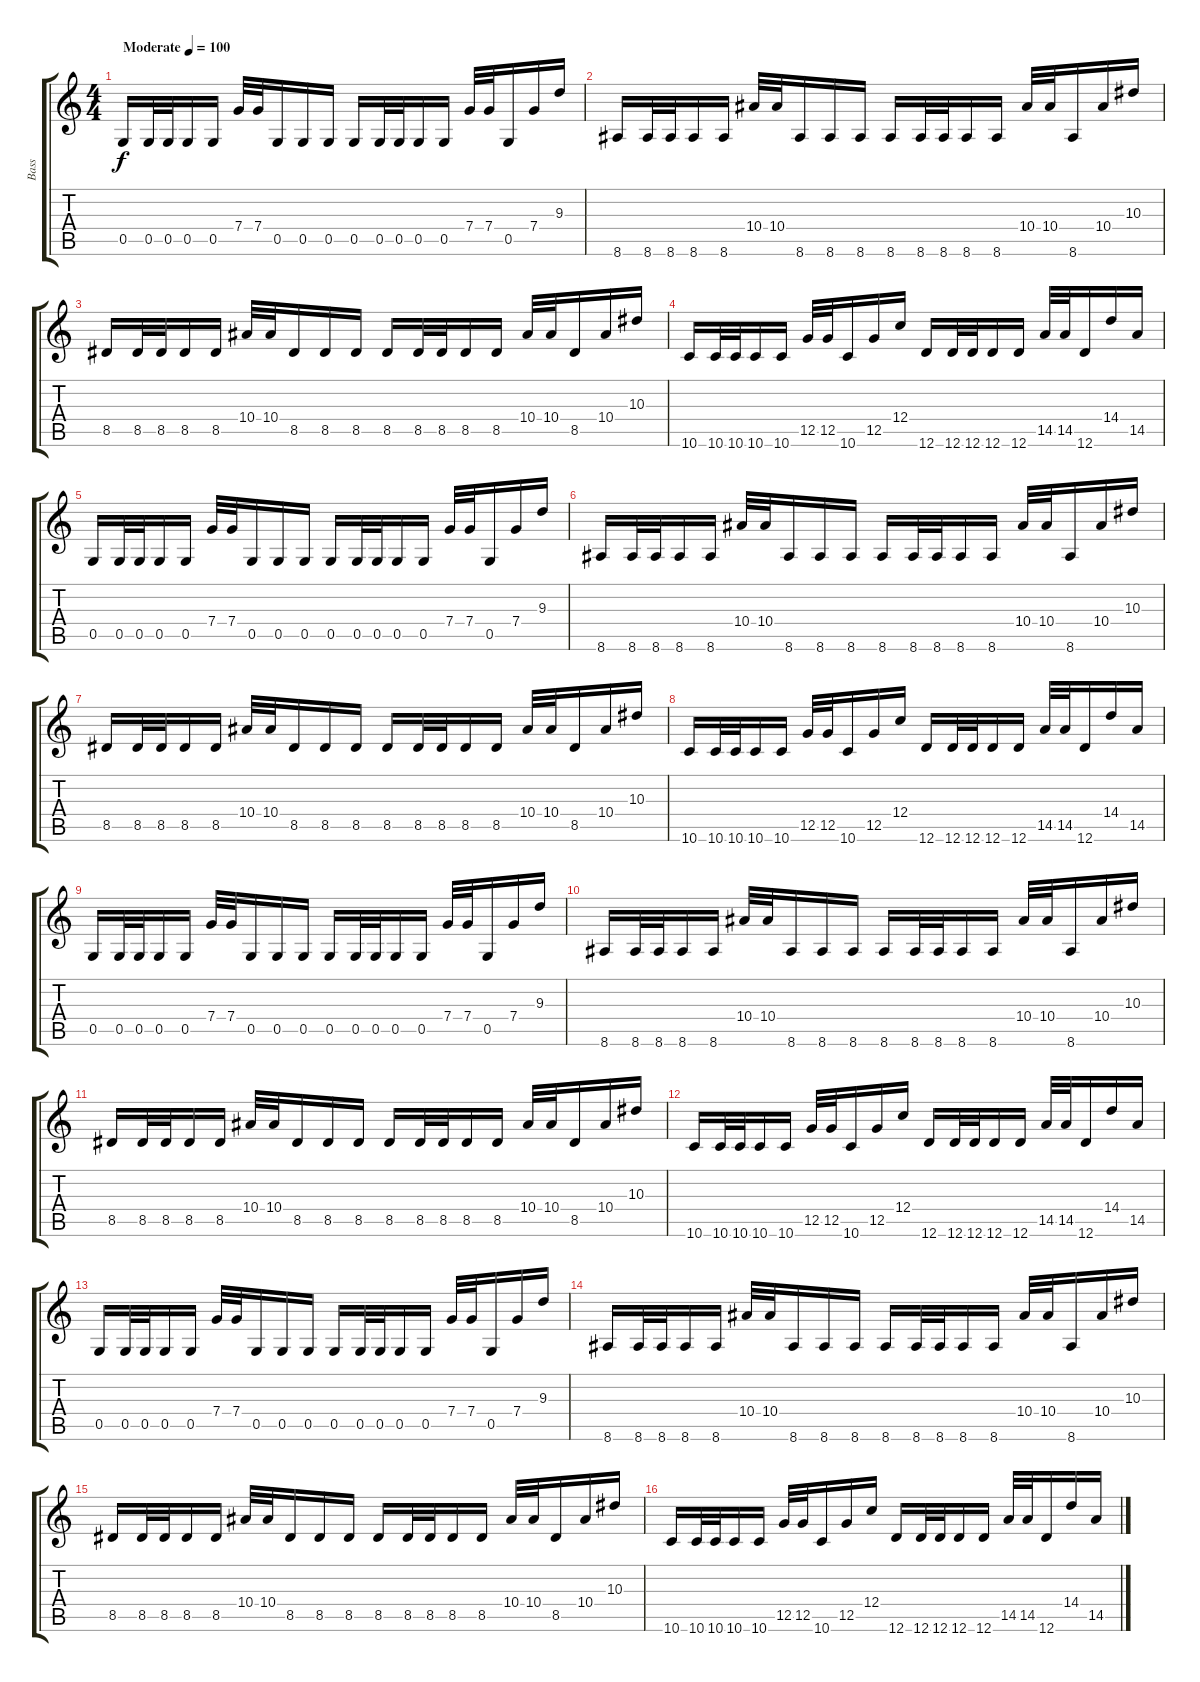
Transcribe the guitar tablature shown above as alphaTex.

\track ("Bass" "Bass") {instrument electricbassfinger}
\staff {score tabs}
\tuning (D4 A3 F3 C3 G2 D2) {hide}
\ts (4 4)
\tempo (100 "Moderate")
\clef g2
\ks c
0.5.16{dy f instrument electricbassfinger} 0.5.32 0.5.32 0.5.16 0.5.16 7.4.32 7.4.32 0.5.16 0.5.16 0.5.16 0.5.16 0.5.32 0.5.32 0.5.16 0.5.16 7.4.32 7.4.32 0.5.16 7.4.16 9.3.16 |
8.6.16 8.6.32 8.6.32 8.6.16 8.6.16 10.4.32 10.4.32 8.6.16 8.6.16 8.6.16 8.6.16 8.6.32 8.6.32 8.6.16 8.6.16 10.4.32 10.4.32 8.6.16 10.4.16 10.3.16 |
8.5.16 8.5.32 8.5.32 8.5.16 8.5.16 10.4.32 10.4.32 8.5.16 8.5.16 8.5.16 8.5.16 8.5.32 8.5.32 8.5.16 8.5.16 10.4.32 10.4.32 8.5.16 10.4.16 10.3.16 |
10.6.16 10.6.32 10.6.32 10.6.16 10.6.16 12.5.32 12.5.32 10.6.16 12.5.16 12.4.16 12.6.16 12.6.32 12.6.32 12.6.16 12.6.16 14.5.32 14.5.32 12.6.16 14.4.16 14.5.16 |
0.5.16 0.5.32 0.5.32 0.5.16 0.5.16 7.4.32 7.4.32 0.5.16 0.5.16 0.5.16 0.5.16 0.5.32 0.5.32 0.5.16 0.5.16 7.4.32 7.4.32 0.5.16 7.4.16 9.3.16 |
8.6.16 8.6.32 8.6.32 8.6.16 8.6.16 10.4.32 10.4.32 8.6.16 8.6.16 8.6.16 8.6.16 8.6.32 8.6.32 8.6.16 8.6.16 10.4.32 10.4.32 8.6.16 10.4.16 10.3.16 |
8.5.16 8.5.32 8.5.32 8.5.16 8.5.16 10.4.32 10.4.32 8.5.16 8.5.16 8.5.16 8.5.16 8.5.32 8.5.32 8.5.16 8.5.16 10.4.32 10.4.32 8.5.16 10.4.16 10.3.16 |
10.6.16 10.6.32 10.6.32 10.6.16 10.6.16 12.5.32 12.5.32 10.6.16 12.5.16 12.4.16 12.6.16 12.6.32 12.6.32 12.6.16 12.6.16 14.5.32 14.5.32 12.6.16 14.4.16 14.5.16 |
0.5.16 0.5.32 0.5.32 0.5.16 0.5.16 7.4.32 7.4.32 0.5.16 0.5.16 0.5.16 0.5.16 0.5.32 0.5.32 0.5.16 0.5.16 7.4.32 7.4.32 0.5.16 7.4.16 9.3.16 |
8.6.16 8.6.32 8.6.32 8.6.16 8.6.16 10.4.32 10.4.32 8.6.16 8.6.16 8.6.16 8.6.16 8.6.32 8.6.32 8.6.16 8.6.16 10.4.32 10.4.32 8.6.16 10.4.16 10.3.16 |
8.5.16 8.5.32 8.5.32 8.5.16 8.5.16 10.4.32 10.4.32 8.5.16 8.5.16 8.5.16 8.5.16 8.5.32 8.5.32 8.5.16 8.5.16 10.4.32 10.4.32 8.5.16 10.4.16 10.3.16 |
10.6.16 10.6.32 10.6.32 10.6.16 10.6.16 12.5.32 12.5.32 10.6.16 12.5.16 12.4.16 12.6.16 12.6.32 12.6.32 12.6.16 12.6.16 14.5.32 14.5.32 12.6.16 14.4.16 14.5.16 |
0.5.16 0.5.32 0.5.32 0.5.16 0.5.16 7.4.32 7.4.32 0.5.16 0.5.16 0.5.16 0.5.16 0.5.32 0.5.32 0.5.16 0.5.16 7.4.32 7.4.32 0.5.16 7.4.16 9.3.16 |
8.6.16 8.6.32 8.6.32 8.6.16 8.6.16 10.4.32 10.4.32 8.6.16 8.6.16 8.6.16 8.6.16 8.6.32 8.6.32 8.6.16 8.6.16 10.4.32 10.4.32 8.6.16 10.4.16 10.3.16 |
8.5.16 8.5.32 8.5.32 8.5.16 8.5.16 10.4.32 10.4.32 8.5.16 8.5.16 8.5.16 8.5.16 8.5.32 8.5.32 8.5.16 8.5.16 10.4.32 10.4.32 8.5.16 10.4.16 10.3.16 |
10.6.16 10.6.32 10.6.32 10.6.16 10.6.16 12.5.32 12.5.32 10.6.16 12.5.16 12.4.16 12.6.16 12.6.32 12.6.32 12.6.16 12.6.16 14.5.32 14.5.32 12.6.16 14.4.16 14.5.16
